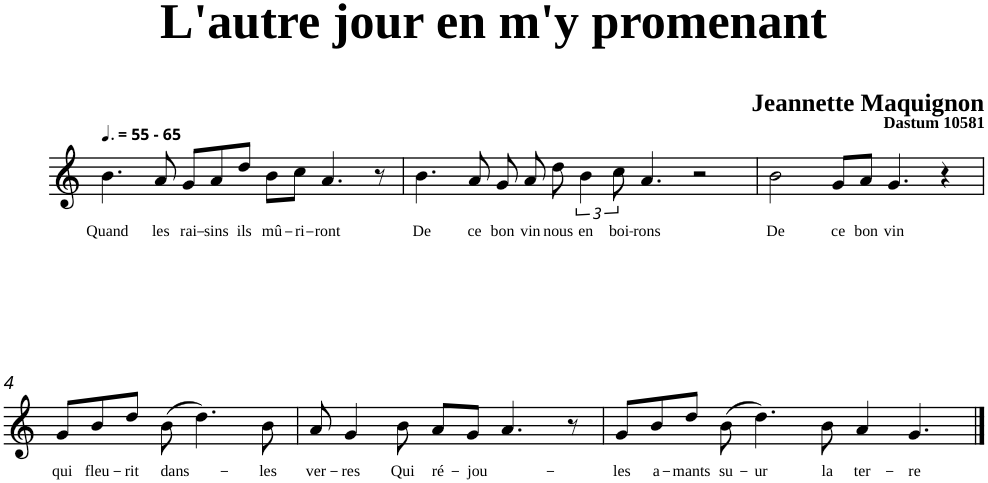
**kern	**text
*part1	*part1
*staff1	*staff1
*clefG2	*
*k[]	*
=1	=1
!LO:TX:a:B:t=- 65	!
!	!LO:LY:b
4.b\	Quand
!	!LO:LY:b
8a/	les
!	!LO:LY:b
8g/L	rai-
!	!LO:LY:b
8a/	-sins
!	!LO:LY:b
8dd/J	ils
!	!LO:LY:b
8b\L	mû-
!	!LO:LY:b
8cc\J	-ri-
!	!LO:LY:b
4.a/	-ront
8r	.
=2	=2
!	!LO:LY:b
4.b\	De
!	!LO:LY:b
8a/	ce
!	!LO:LY:b
8g/	bon
!	!LO:LY:b
8a/	vin
!	!LO:LY:b
8dd\	nous
!	!LO:LY:b
[8b\	en
24ryy	.
!	!LO:LY:b
12cc\	boi-
!	!LO:LY:b
4.a/	-rons
2r	.
=3	=3
!	!LO:LY:b
2b\	De
24b\]	.
!	!LO:LY:b
8g/L	ce
!	!LO:LY:b
8a/J	bon
!	!LO:LY:b
[4g/	vin
12ryy	.
4r	.
!!LO:LB:g=z
=4	=4
!	!LO:LY:b
8g/L	qui
8g/]	.
!	!LO:LY:b
8b/	fleu-
!	!LO:LY:b
8dd/J	-rit
!	!LO:LY:b
(>8b\	dans-
4.dd\)	.
!	!LO:LY:b
8b\	-les
=5	=5
!	!LO:LY:b
8a/	ver-
!	!LO:LY:b
4g/	-res
!	!LO:LY:b
8b\	Qui
!	!LO:LY:b
8a/L	ré-
!	!LO:LY:b
8g/J	-jou-
[4a/	.
8ryy	.
8r	.
=6	=6
!	!LO:LY:b
8g/L	-les
8a/]	.
!	!LO:LY:b
8b/	a-
!	!LO:LY:b
8dd/J	-mants
!	!LO:LY:b
(>8b\	su-
!	!LO:LY:b
4.dd\)	-ur
!	!LO:LY:b
8b\	la
!	!LO:LY:b
4a/	ter-
!	!LO:LY:b
4.g/	-re
==	==
*-	*-
